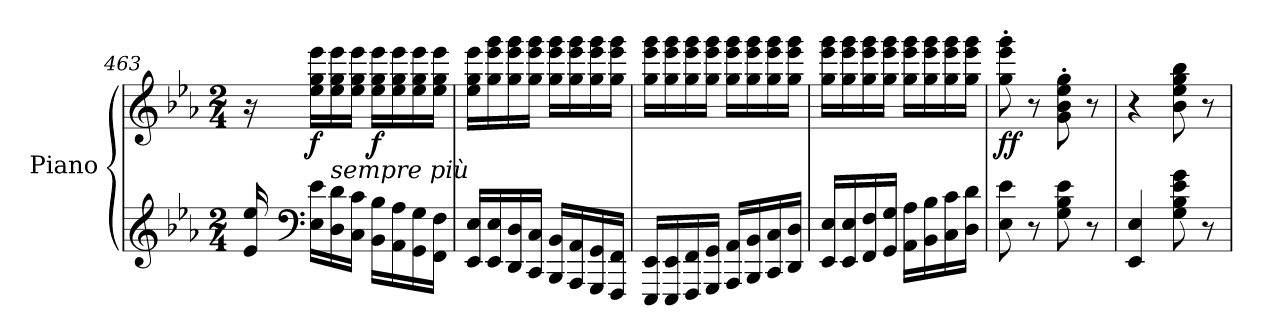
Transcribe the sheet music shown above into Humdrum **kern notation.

**kern	**kern	**dynam
*part1	*part1	*part1
*staff2	*staff1	*staff1/2
*I"Piano	*	*
*I'Pno	*	*
*clefG2	*clefG2	*
*k[b-e-a-]	*k[b-e-a-]	*
*M2/4	*M2/4	*
=463	=463	=463
16e-/ 16ee-/	16r	.
*clefF4	*	*
!	!	!LO:DY:b
16E-\ 16e-\LL	16ee-\ 16gg\ 16eee-\LL	f
!LO:TX:a:i:t=sempre più	!	!
16D\ 16d\	16ee-\ 16gg\ 16eee-\	.
16C\ 16c\JJ	16ee-\ 16gg\ 16eee-\JJ	.
!	!	!LO:DY:b
16BB-\ 16B-\LL	16ee-\ 16gg\ 16eee-\LL	f
16AA-\ 16A-\	16ee-\ 16gg\ 16eee-\	.
16GG\ 16G\	16ee-\ 16gg\ 16eee-\	.
16FF\ 16F\JJ	16ee-\ 16gg\ 16eee-\JJ	.
=464	=464	=464
16EE-/ 16E-/LL	16ee-\ 16gg\ 16eee-\LL	.
16EE-/ 16E-/	16gg\ 16eee-\ 16ggg\	.
16DD/ 16D/	16gg\ 16eee-\ 16ggg\	.
16CC/ 16C/JJ	16gg\ 16eee-\ 16ggg\JJ	.
16BBB-/ 16BB-/LL	16gg\ 16eee-\ 16ggg\LL	.
16AAA-/ 16AA-/	16gg\ 16eee-\ 16ggg\	.
16GGG/ 16GG/	16gg\ 16eee-\ 16ggg\	.
16FFF/ 16FF/JJ	16gg\ 16eee-\ 16ggg\JJ	.
=465	=465	=465
16EEE-/ 16EE-/LL	16gg\ 16eee-\ 16ggg\LL	.
16EEE-/ 16EE-/	16gg\ 16eee-\ 16ggg\	.
16FFF/ 16FF/	16gg\ 16eee-\ 16ggg\	.
16GGG/ 16GG/JJ	16gg\ 16eee-\ 16ggg\JJ	.
16AAA-/ 16AA-/LL	16gg\ 16eee-\ 16ggg\LL	.
16BBB-/ 16BB-/	16gg\ 16eee-\ 16ggg\	.
16CC/ 16C/	16gg\ 16eee-\ 16ggg\	.
16DD/ 16D/JJ	16gg\ 16eee-\ 16ggg\JJ	.
!!LO:LB:g=z
=466	=466	=466
16EE-/ 16E-/LL	16gg\ 16eee-\ 16ggg\LL	.
16EE-/ 16E-/	16gg\ 16eee-\ 16ggg\	.
16FF/ 16F/	16gg\ 16eee-\ 16ggg\	.
16GG/ 16G/JJ	16gg\ 16eee-\ 16ggg\JJ	.
16AA-\ 16A-\LL	16gg\ 16eee-\ 16ggg\LL	.
16BB-\ 16B-\	16gg\ 16eee-\ 16ggg\	.
16C\ 16c\	16gg\ 16eee-\ 16ggg\	.
16D\ 16d\JJ	16gg\ 16eee-\ 16ggg\JJ	.
=467	=467	=467
!	!	!LO:DY:b
8E-\ 8e-\	8gg\' 8eee-\' 8ggg\'	ff
8r	8r	.
8G\ 8B-\ 8e-\	8g\' 8b-\' 8ee-\' 8gg\'	.
8r	8r	.
=468	=468	=468
4EE-/ 4E-/	4r	.
8G\ 8B-\ 8e-\ 8g\	8b-\ 8ee-\ 8gg\ 8bb-\	.
8r	8r	.
=	=	=
*-	*-	*-
